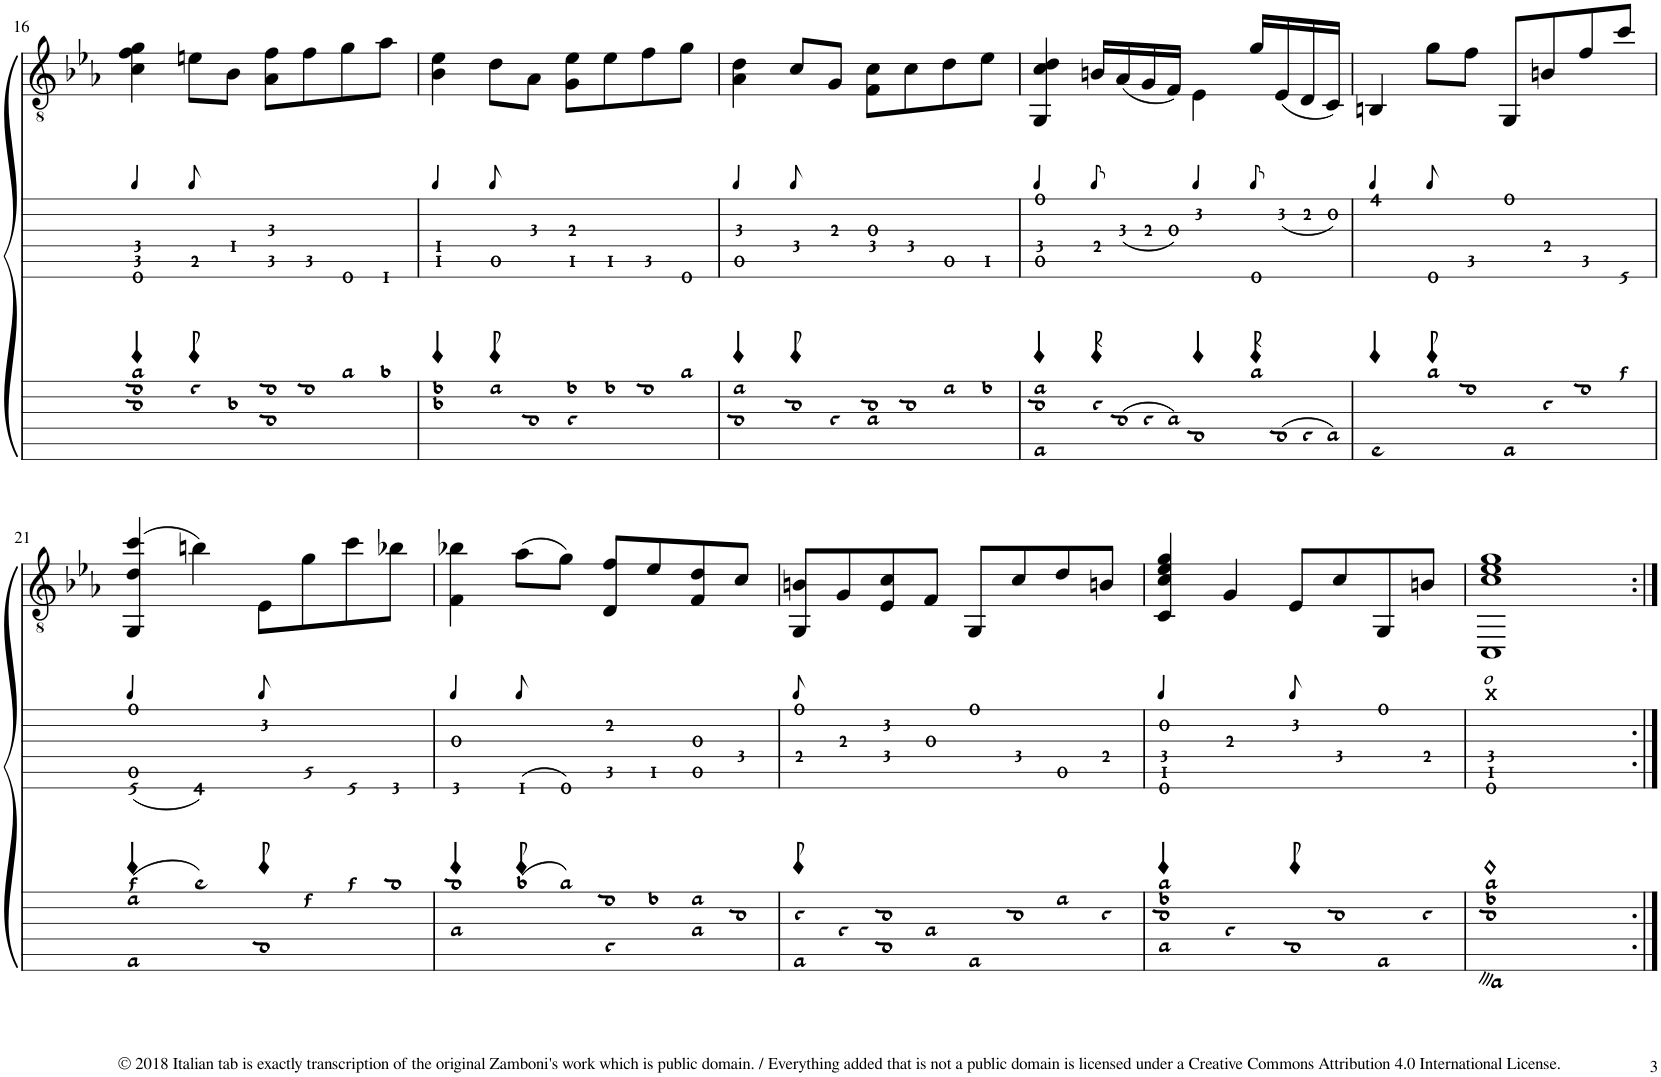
**kern	**kern	**kern
*part1	*part1	*part1
*staff3	*staff2	*staff1
*I"Archlute	*	*
*I'Arl.	*	*
!!LO:PB:g=z
*	*	*clefGv2
*k[b-e-a-]	*k[b-e-a-]	*k[b-e-a-]
*M4/4	*M4/4	*M4/4
*met(c)	*met(c)	*met(c)
=16	=16	=16
4c 4f 4g	4c 4f 4g	4c\ 4f\ 4g\
8enL	8enL	8en\L
8B-J	8B-J	8B-\J
8A-\ 8f\L	8A-\ 8f\L	8A-\ 8f\L
8fJ	8fJ	8f\
8gL	8gL	8g\
8a-J	8a-J	8a-\J
=17	=17	=17
4B- 4e-	4B- 4e-	4B-\ 4e-\
8dL	8dL	8d\L
8A-J	8A-J	8A-\J
8G\ 8e-\L	8G\ 8e-\L	8G\ 8e-\L
8e-J	8e-J	8e-\
8fL	8fL	8f\
8gJ	8gJ	8g\J
=18	=18	=18
4A- 4d	4A- 4d	4A-\ 4d\
8cL	8cL	8c/L
8GJ	8GJ	8G/J
8F\ 8c\L	8F\ 8c\L	8F\ 8c\L
8cJ	8cJ	8c\
8dL	8dL	8d\
8e-J	8e-J	8e-\J
=19	=19	=19
4GG 4c 4d	4GG 4c 4d	4GG/ 4c/ 4d/
16BnLL	16BnLL	16Bn/LL
16A-J	16A-J	(16A-/
16GL	16GL	16G/
16FJJ	16FJJ	16F/JJ)
4E-	4E-	4E-\
16gLL	16gLL	16g/LL
16E-J	16E-J	(16E-/
16DL	16DL	16D/
16CJJ	16CJJ	16C/JJ)
=20	=20	=20
4BBn	4BBn	4BBn/
8gL	8gL	8g\L
8fJ	8fJ	8f\J
8GGL	8GGL	8GG/L
8BnJ	8BnJ	8Bn/
8fL	8fL	8f/
8ccJ	8ccJ	8cc/J
!!LO:LB:g=z
=21	=21	=21
4GG 4d 4cc	4GG 4d 4cc	(4GG/ 4d/ 4cc/
4bn	4bn	4bn\)
8E-L	8E-L	8E-\L
8gJ	8gJ	8g\
8ccL	8ccL	8cc\
8b-XJ	8b-XJ	8b-X\J
=22	=22	=22
4F 4b-X	4F 4b-X	4F\ 4b-X\
8a-L	8a-L	(8a-\L
8gJ	8gJ	8g\J)
8D\ 8f\L	8D\ 8f\L	8D/ 8f/L
8e-J	8e-J	8e-/
8F\ 8d\L	8F\ 8d\L	8F/ 8d/
8cJ	8cJ	8c/J
=23	=23	=23
8GG\ 8Bn\L	8GG\ 8Bn\L	8GG/ 8Bn/L
8GJ	8GJ	8G/
8E-\ 8c\L	8E-\ 8c\L	8E-/ 8c/
8FJ	8FJ	8F/J
8GGL	8GGL	8GG/L
8cJ	8cJ	8c/
8dL	8dL	8d/
8BnJ	8BnJ	8Bn/J
=24	=24	=24
4C 4c 4e- 4g	4C 4c 4e- 4g	4C/ 4c/ 4e-/ 4g/
4G	4G	4G/
8E-L	8E-L	8E-/L
8cJ	8cJ	8c/
8GGL	8GGL	8GG/
8BJ	8BJ	8Bn/J
=25	=25	=25
1CC 1c 1e- 1g	1CC 1c 1e- 1g	1CC 1c 1e- 1g
=:|!	=:|!	=:|!
*-	*-	*-
